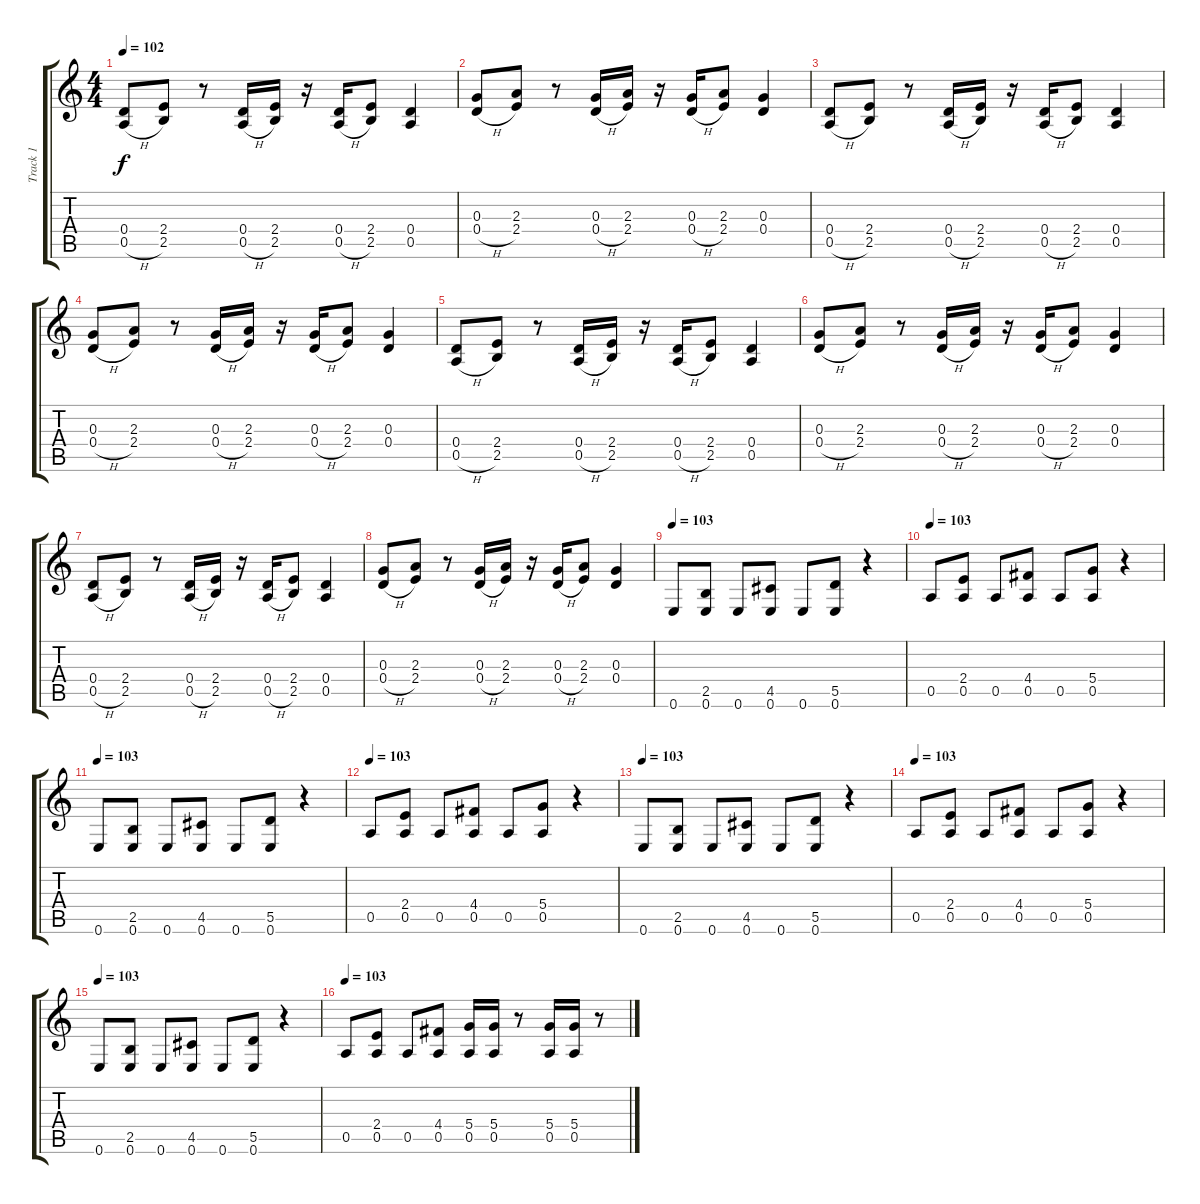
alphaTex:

\track ("Track 1" "Track 1") {instrument electricguitarmuted}
\staff {score tabs}
\tuning (E4 B3 G3 D3 A2 E2) {hide}
\ts (4 4)
\tempo 102
\clef g2
\ks c
(0.4 0.5{h}).8{dy f instrument acousticguitarsteel} (2.4 2.5).8 r.8 (0.4 0.5{h}).16{instrument acousticguitarsteel} (2.4 2.5).16 r.16 (0.4 0.5{h}).16{instrument acousticguitarsteel} (2.4 2.5).8 (0.4 0.5).4{instrument acousticguitarsteel} |
(0.3 0.4{h}).8{instrument acousticguitarsteel} (2.3 2.4).8 r.8 (0.3 0.4{h}).16{instrument acousticguitarsteel} (2.3 2.4).16 r.16 (0.3 0.4{h}).16{instrument acousticguitarsteel} (2.3 2.4).8 (0.3 0.4).4{instrument acousticguitarsteel} |
(0.4 0.5{h}).8{instrument acousticguitarsteel} (2.4 2.5).8 r.8 (0.4 0.5{h}).16{instrument acousticguitarsteel} (2.4 2.5).16 r.16 (0.4 0.5{h}).16{instrument acousticguitarsteel} (2.4 2.5).8 (0.4 0.5).4{instrument acousticguitarsteel} |
(0.3 0.4{h}).8{instrument acousticguitarsteel} (2.3 2.4).8 r.8 (0.3 0.4{h}).16{instrument acousticguitarsteel} (2.3 2.4).16 r.16 (0.3 0.4{h}).16{instrument acousticguitarsteel} (2.3 2.4).8 (0.3 0.4).4{instrument acousticguitarsteel} |
(0.4 0.5{h}).8{instrument acousticguitarsteel} (2.4 2.5).8 r.8 (0.4 0.5{h}).16{instrument acousticguitarsteel} (2.4 2.5).16 r.16 (0.4 0.5{h}).16{instrument acousticguitarsteel} (2.4 2.5).8 (0.4 0.5).4{instrument acousticguitarsteel} |
(0.3 0.4{h}).8{instrument acousticguitarsteel} (2.3 2.4).8 r.8 (0.3 0.4{h}).16{instrument acousticguitarsteel} (2.3 2.4).16 r.16 (0.3 0.4{h}).16{instrument acousticguitarsteel} (2.3 2.4).8 (0.3 0.4).4{instrument acousticguitarsteel} |
(0.4 0.5{h}).8{instrument acousticguitarsteel} (2.4 2.5).8 r.8 (0.4 0.5{h}).16{instrument acousticguitarsteel} (2.4 2.5).16 r.16 (0.4 0.5{h}).16{instrument acousticguitarsteel} (2.4 2.5).8 (0.4 0.5).4{instrument acousticguitarsteel} |
(0.3 0.4{h}).8{instrument acousticguitarsteel} (2.3 2.4).8 r.8 (0.3 0.4{h}).16{instrument acousticguitarsteel} (2.3 2.4).16 r.16 (0.3 0.4{h}).16{instrument acousticguitarsteel} (2.3 2.4).8 (0.3 0.4).4{instrument acousticguitarsteel} |
\tempo 103
0.6.8{instrument electricguitarmuted} (2.5 0.6).8 0.6.8 (4.5 0.6).8 0.6.8 (5.5 0.6).8 r.4 |
\tempo 103
0.5.8{instrument electricguitarmuted} (2.4 0.5).8 0.5.8 (4.4 0.5).8 0.5.8 (5.4 0.5).8 r.4 |
\tempo 103
0.6.8{instrument electricguitarmuted} (2.5 0.6).8 0.6.8 (4.5 0.6).8 0.6.8 (5.5 0.6).8 r.4 |
\tempo 103
0.5.8{instrument electricguitarmuted} (2.4 0.5).8 0.5.8 (4.4 0.5).8 0.5.8 (5.4 0.5).8 r.4 |
\tempo 103
0.6.8{instrument electricguitarmuted} (2.5 0.6).8 0.6.8 (4.5 0.6).8 0.6.8 (5.5 0.6).8 r.4 |
\tempo 103
0.5.8{instrument electricguitarmuted} (2.4 0.5).8 0.5.8 (4.4 0.5).8 0.5.8 (5.4 0.5).8 r.4 |
\tempo 103
0.6.8{instrument electricguitarmuted} (2.5 0.6).8 0.6.8 (4.5 0.6).8 0.6.8 (5.5 0.6).8 r.4 |
\tempo 103
0.5.8{instrument electricguitarmuted} (2.4 0.5).8 0.5.8 (4.4 0.5).8 (5.4 0.5).16 (5.4 0.5).16 r.8 (5.4 0.5).16 (5.4 0.5).16 r.8
